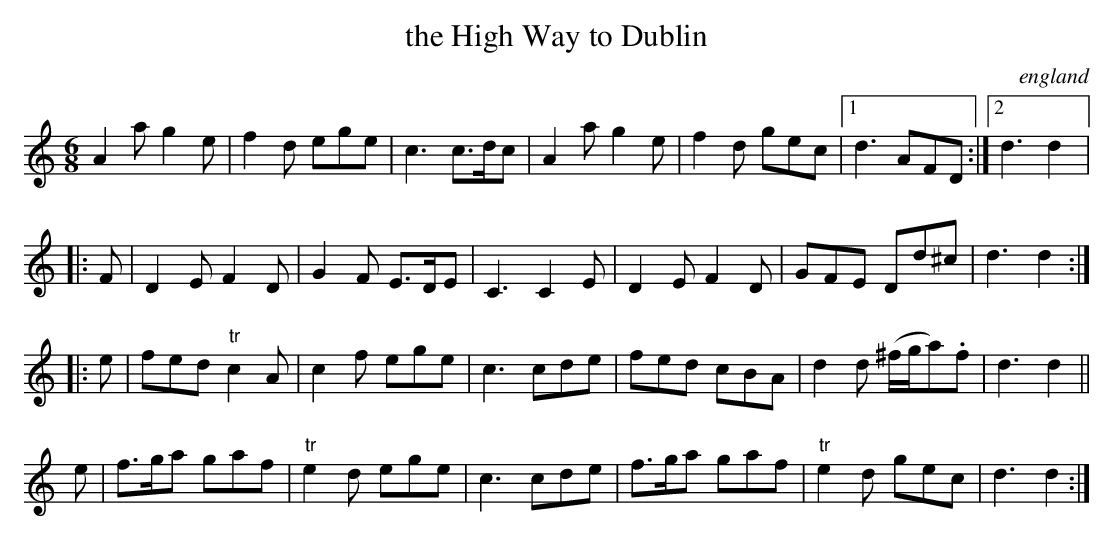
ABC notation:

X:1
T:the High Way to Dublin
O:england
M:6/8
K:DDor
A2a g2e| f2d ege| c3 c>dc| \
A2a g2e| f2d gec|1 d3 AFD:|2 d3 d2|:
F|\
D2E F2D| G2F E>DE| C3 C2E|\
D2E F2D| GFE Dd^c| d3 d2::
e|\
fed "tr"c2A| c2f ege| c3cde|\
fed cBA| d2d (^f/g/a).f| d3 d2||
e|\
f>ga gaf| "tr"e2d ege| c3 cde|\
f>ga gaf| "tr"e2d gec| d3 d2:|
